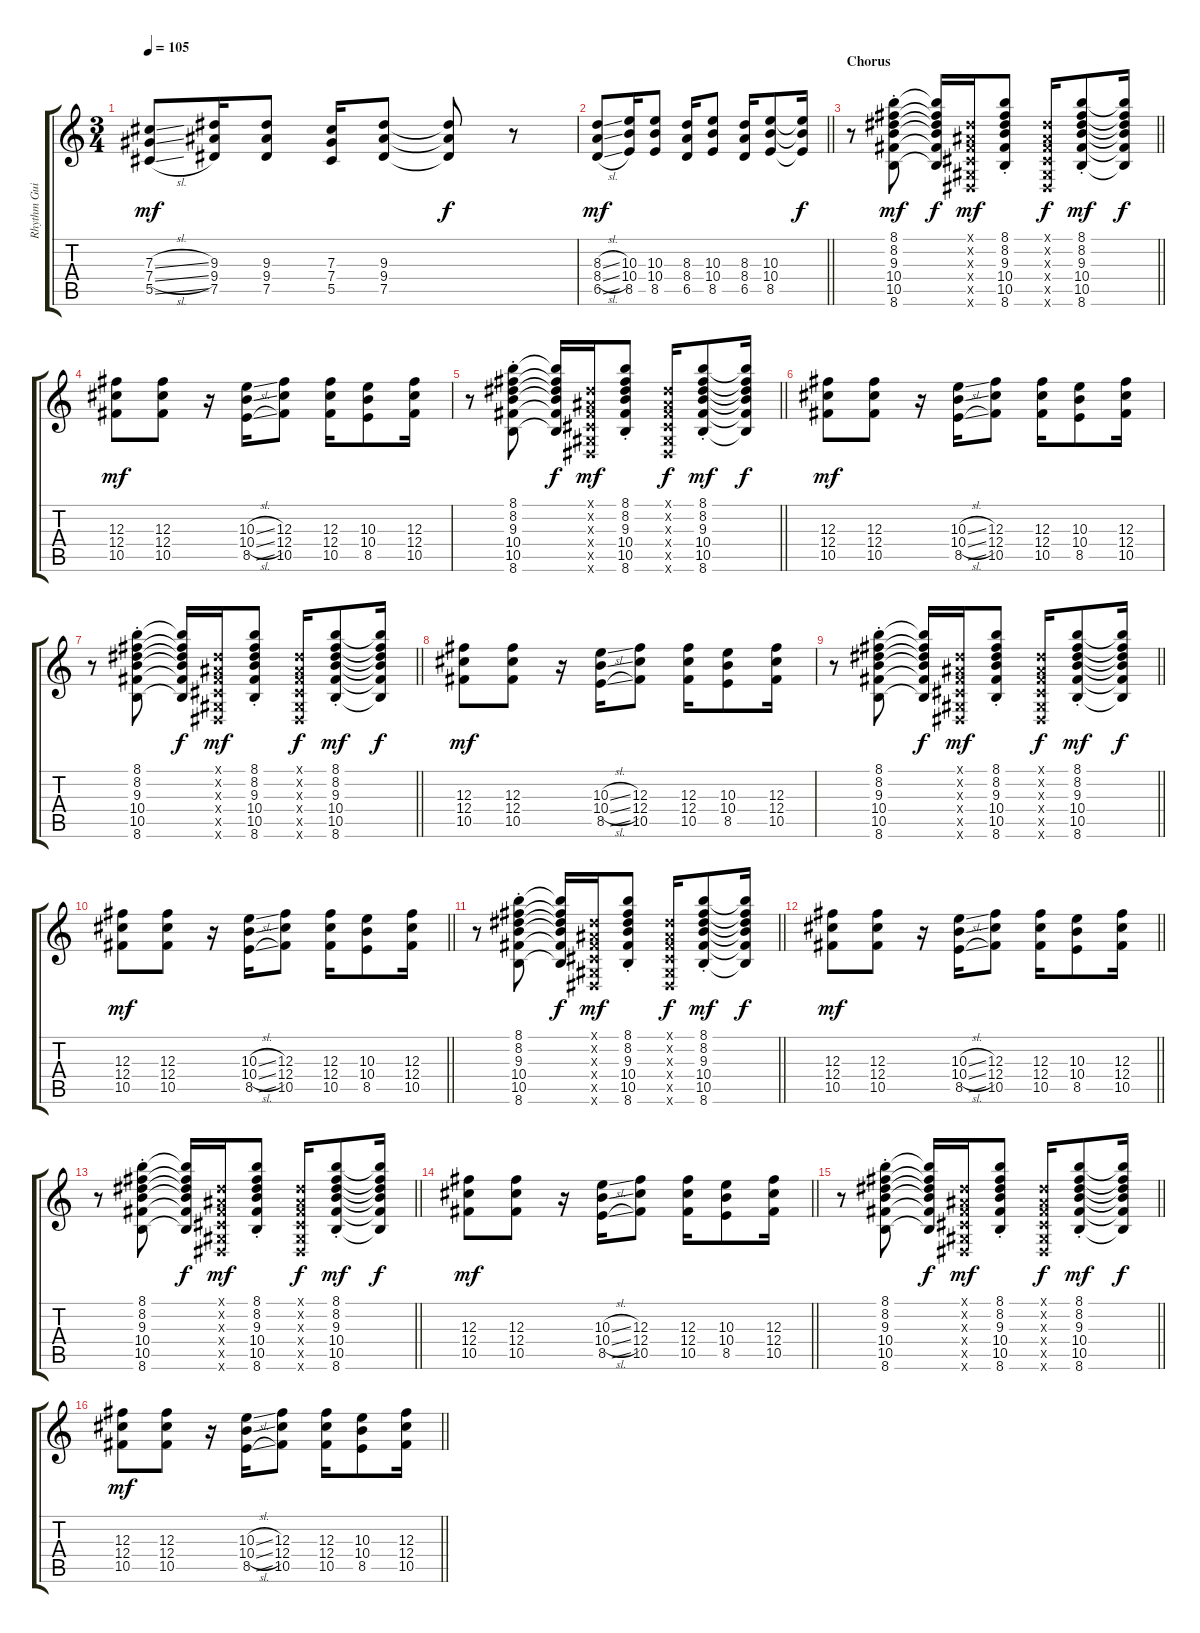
\track ("Rhythm Guitar" "Rhythm Gui") {instrument overdrivenguitar}
\staff {score tabs}
\tuning (Eb4 Bb3 Gb3 Db3 Ab2 Eb2) {hide}
\ts (3 4)
\tempo 105
\clef g2
\ks c
(7.3{sl} 7.4{sl} 5.5{sl}).8{dy mf} (9.3 9.4 7.5).16 (9.3 9.4 7.5).8 (7.3 7.4 5.5).16 (9.3 9.4 7.5).8 (9.3{t} 9.4{t} 7.5{t}).8{dy f} r.8 |
\barLineRight lightlight
(8.3{sl} 8.4{sl} 6.5{sl}).8{dy mf} (10.3 10.4 8.5).16 (10.3 10.4 8.5).8 (8.3 8.4 6.5).16 (10.3 10.4 8.5).8 (8.3 8.4 6.5).16 (10.3 10.4 8.5).8 (10.3{t} 10.4{t} 8.5{t}).16{dy f} |
\section ("" "Chorus")
\barLineRight lightlight
r.8 (8.1 8.2 9.3 10.4 10.5 8.6{st}).8{dy mf} (8.1{t} 8.2{t} 9.3{t} 10.4{t} 10.5{t} 8.6{t}).16{dy f} (0.1{x} 0.2{x} 0.3{x} 0.4{x} 0.5{x} 0.6{x}).16{dy mf} (8.1 8.2 9.3 10.4 10.5 8.6{st}).8 (0.1{x} 0.2{x} 0.3{x} 0.4{x} 0.5{x} 0.6{x}).16{dy f} (8.1 8.2 9.3 10.4 10.5 8.6{st}).8{dy mf} (8.1{t} 8.2{t} 9.3{t} 10.4{t} 10.5{t} 8.6{t}).16{dy f} |
(12.3 12.4 10.5).8{dy mf} (12.3 12.4 10.5).8 r.16 (10.3{sl} 10.4{sl} 8.5{sl}).16 (12.3 12.4 10.5).8 (12.3 12.4 10.5).16 (10.3 10.4 8.5).8 (12.3 12.4 10.5).16 |
\barLineRight lightlight
r.8 (8.1 8.2 9.3 10.4 10.5 8.6{st}).8 (8.1{t} 8.2{t} 9.3{t} 10.4{t} 10.5{t} 8.6{t}).16{dy f} (0.1{x} 0.2{x} 0.3{x} 0.4{x} 0.5{x} 0.6{x}).16{dy mf} (8.1 8.2 9.3 10.4 10.5 8.6{st}).8 (0.1{x} 0.2{x} 0.3{x} 0.4{x} 0.5{x} 0.6{x}).16{dy f} (8.1 8.2 9.3 10.4 10.5 8.6{st}).8{dy mf} (8.1{t} 8.2{t} 9.3{t} 10.4{t} 10.5{t} 8.6{t}).16{dy f} |
(12.3 12.4 10.5).8{dy mf} (12.3 12.4 10.5).8 r.16 (10.3{sl} 10.4{sl} 8.5{sl}).16 (12.3 12.4 10.5).8 (12.3 12.4 10.5).16 (10.3 10.4 8.5).8 (12.3 12.4 10.5).16 |
\barLineRight lightlight
r.8 (8.1 8.2 9.3 10.4 10.5 8.6{st}).8 (8.1{t} 8.2{t} 9.3{t} 10.4{t} 10.5{t} 8.6{t}).16{dy f} (0.1{x} 0.2{x} 0.3{x} 0.4{x} 0.5{x} 0.6{x}).16{dy mf} (8.1 8.2 9.3 10.4 10.5 8.6{st}).8 (0.1{x} 0.2{x} 0.3{x} 0.4{x} 0.5{x} 0.6{x}).16{dy f} (8.1 8.2 9.3 10.4 10.5 8.6{st}).8{dy mf} (8.1{t} 8.2{t} 9.3{t} 10.4{t} 10.5{t} 8.6{t}).16{dy f} |
(12.3 12.4 10.5).8{dy mf} (12.3 12.4 10.5).8 r.16 (10.3{sl} 10.4{sl} 8.5{sl}).16 (12.3 12.4 10.5).8 (12.3 12.4 10.5).16 (10.3 10.4 8.5).8 (12.3 12.4 10.5).16 |
\barLineRight lightlight
r.8 (8.1 8.2 9.3 10.4 10.5 8.6{st}).8 (8.1{t} 8.2{t} 9.3{t} 10.4{t} 10.5{t} 8.6{t}).16{dy f} (0.1{x} 0.2{x} 0.3{x} 0.4{x} 0.5{x} 0.6{x}).16{dy mf} (8.1 8.2 9.3 10.4 10.5 8.6{st}).8 (0.1{x} 0.2{x} 0.3{x} 0.4{x} 0.5{x} 0.6{x}).16{dy f} (8.1 8.2 9.3 10.4 10.5 8.6{st}).8{dy mf} (8.1{t} 8.2{t} 9.3{t} 10.4{t} 10.5{t} 8.6{t}).16{dy f} |
\barLineRight lightlight
(12.3 12.4 10.5).8{dy mf} (12.3 12.4 10.5).8 r.16 (10.3{sl} 10.4{sl} 8.5{sl}).16 (12.3 12.4 10.5).8 (12.3 12.4 10.5).16 (10.3 10.4 8.5).8 (12.3 12.4 10.5).16 |
\barLineRight lightlight
r.8 (8.1 8.2 9.3 10.4 10.5 8.6{st}).8 (8.1{t} 8.2{t} 9.3{t} 10.4{t} 10.5{t} 8.6{t}).16{dy f} (0.1{x} 0.2{x} 0.3{x} 0.4{x} 0.5{x} 0.6{x}).16{dy mf} (8.1 8.2 9.3 10.4 10.5 8.6{st}).8 (0.1{x} 0.2{x} 0.3{x} 0.4{x} 0.5{x} 0.6{x}).16{dy f} (8.1 8.2 9.3 10.4 10.5 8.6{st}).8{dy mf} (8.1{t} 8.2{t} 9.3{t} 10.4{t} 10.5{t} 8.6{t}).16{dy f} |
\barLineRight lightlight
(12.3 12.4 10.5).8{dy mf} (12.3 12.4 10.5).8 r.16 (10.3{sl} 10.4{sl} 8.5{sl}).16 (12.3 12.4 10.5).8 (12.3 12.4 10.5).16 (10.3 10.4 8.5).8 (12.3 12.4 10.5).16 |
\barLineRight lightlight
r.8 (8.1 8.2 9.3 10.4 10.5 8.6{st}).8 (8.1{t} 8.2{t} 9.3{t} 10.4{t} 10.5{t} 8.6{t}).16{dy f} (0.1{x} 0.2{x} 0.3{x} 0.4{x} 0.5{x} 0.6{x}).16{dy mf} (8.1 8.2 9.3 10.4 10.5 8.6{st}).8 (0.1{x} 0.2{x} 0.3{x} 0.4{x} 0.5{x} 0.6{x}).16{dy f} (8.1 8.2 9.3 10.4 10.5 8.6{st}).8{dy mf} (8.1{t} 8.2{t} 9.3{t} 10.4{t} 10.5{t} 8.6{t}).16{dy f} |
\barLineRight lightlight
(12.3 12.4 10.5).8{dy mf} (12.3 12.4 10.5).8 r.16 (10.3{sl} 10.4{sl} 8.5{sl}).16 (12.3 12.4 10.5).8 (12.3 12.4 10.5).16 (10.3 10.4 8.5).8 (12.3 12.4 10.5).16 |
\barLineRight lightlight
r.8 (8.1 8.2 9.3 10.4 10.5 8.6{st}).8 (8.1{t} 8.2{t} 9.3{t} 10.4{t} 10.5{t} 8.6{t}).16{dy f} (0.1{x} 0.2{x} 0.3{x} 0.4{x} 0.5{x} 0.6{x}).16{dy mf} (8.1 8.2 9.3 10.4 10.5 8.6{st}).8 (0.1{x} 0.2{x} 0.3{x} 0.4{x} 0.5{x} 0.6{x}).16{dy f} (8.1 8.2 9.3 10.4 10.5 8.6{st}).8{dy mf} (8.1{t} 8.2{t} 9.3{t} 10.4{t} 10.5{t} 8.6{t}).16{dy f} |
\barLineRight lightlight
(12.3 12.4 10.5).8{dy mf} (12.3 12.4 10.5).8 r.16 (10.3{sl} 10.4{sl} 8.5{sl}).16 (12.3 12.4 10.5).8 (12.3 12.4 10.5).16 (10.3 10.4 8.5).8 (12.3 12.4 10.5).16
